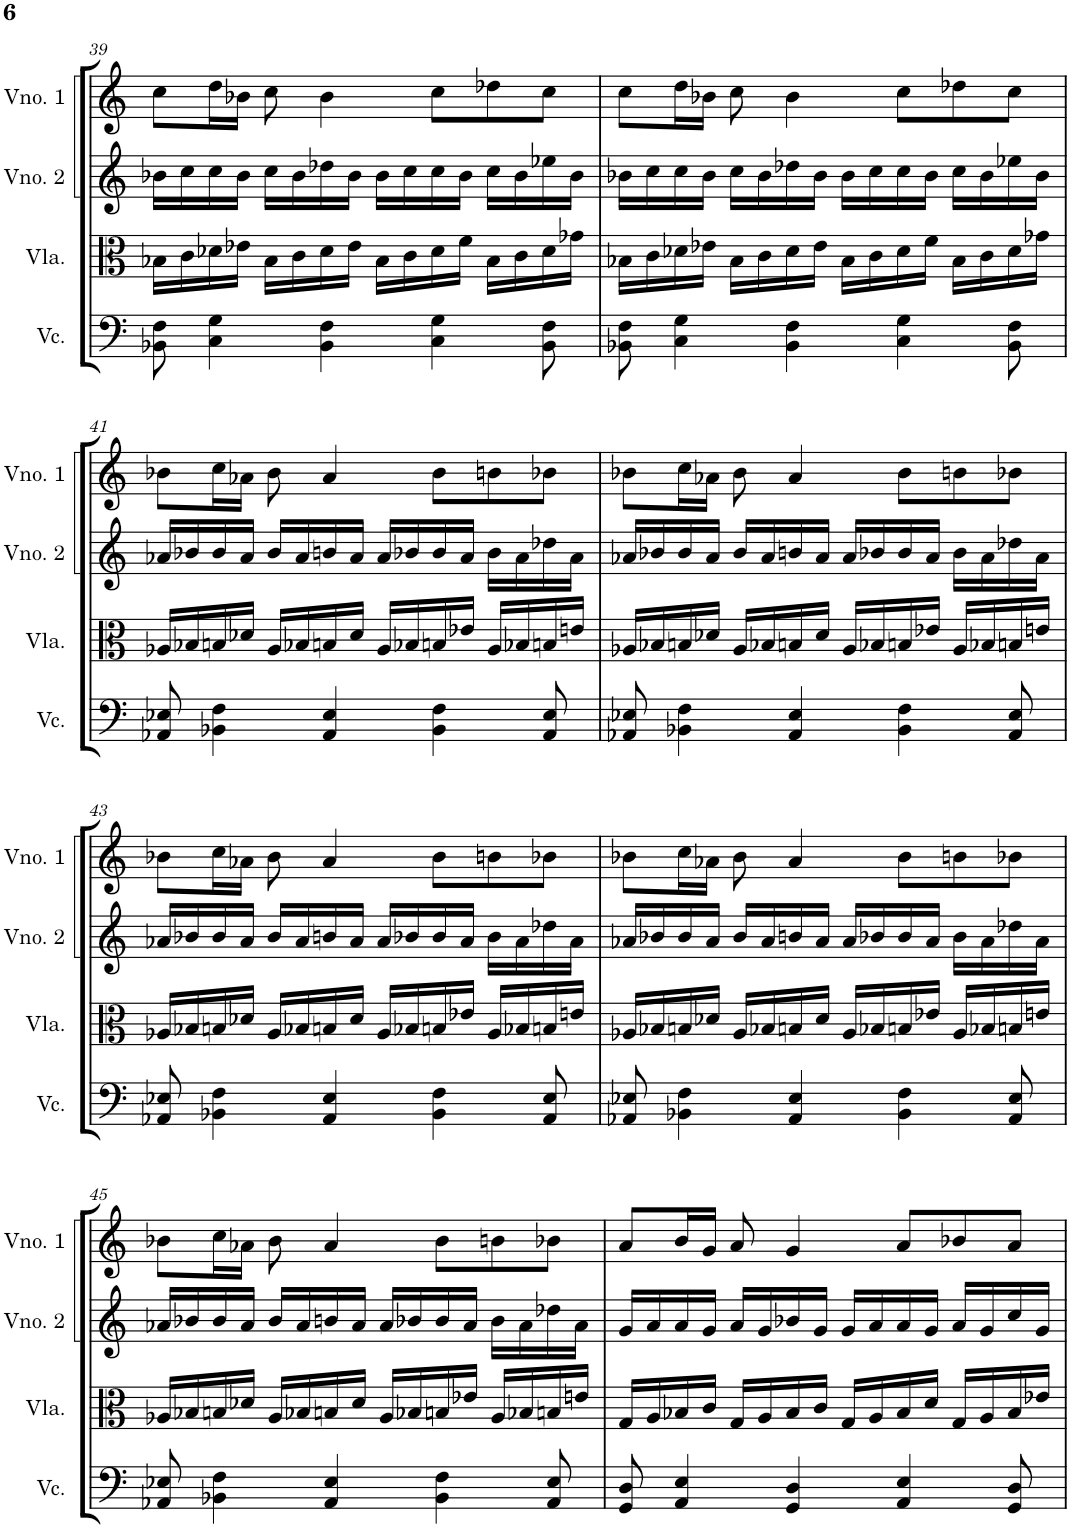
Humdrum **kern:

**kern	**kern	**kern	**kern
*part4	*part3	*part2	*part1
*staff4	*staff3	*staff2	*staff1
*I"Violoncelo	*I"Viola	*I"Violino 2	*I"Violino 1
*I'Vc.	*I'Vla.	*I'Vno. 2	*I'Vno. 1
!!LO:PB:g=z
*clefF4	*clefC3	*clefG2	*clefG2
*k[]	*k[]	*k[]	*k[]
*M4/4	*M4/4	*M4/4	*M4/4
=39	=39	=39	=39
8BB-X\ 8F\	16B-X\LL	16b-X\LL	8cc\L
.	16c\	16cc\	.
4C\ 4G\	16d-X\	16cc\	16dd\L
.	16e-X\JJ	16b-\JJ	16b-X\JJ
.	16B-\LL	16cc\LL	8cc\
.	16c\	16b-\	.
4BB-\ 4F\	16d-\	16dd-X\	4b-\
.	16e-\JJ	16b-\JJ	.
.	16B-\LL	16b-\LL	.
.	16c\	16cc\	.
4C\ 4G\	16d-\	16cc\	8cc\L
.	16f\JJ	16b-\JJ	.
.	16B-\LL	16cc\LL	8dd-X\
.	16c\	16b-\	.
8BB-\ 8F\	16d-\	16ee-X\	8cc\J
.	16g-X\JJ	16b-\JJ	.
=40	=40	=40	=40
8BB-X\ 8F\	16B-X\LL	16b-X\LL	8cc\L
.	16c\	16cc\	.
4C\ 4G\	16d-X\	16cc\	16dd\L
.	16e-X\JJ	16b-\JJ	16b-X\JJ
.	16B-\LL	16cc\LL	8cc\
.	16c\	16b-\	.
4BB-\ 4F\	16d-\	16dd-X\	4b-\
.	16e-\JJ	16b-\JJ	.
.	16B-\LL	16b-\LL	.
.	16c\	16cc\	.
4C\ 4G\	16d-\	16cc\	8cc\L
.	16f\JJ	16b-\JJ	.
.	16B-\LL	16cc\LL	8dd-X\
.	16c\	16b-\	.
8BB-\ 8F\	16d-\	16ee-X\	8cc\J
.	16g-X\JJ	16b-\JJ	.
!!LO:LB:g=z
=41	=41	=41	=41
8AA-X/ 8E-X/	16A-X/LL	16a-X/LL	8b-X\L
.	16B-X/	16b-X/	.
4BB-X\ 4F\	16Bn/	16b-/	16cc\L
.	16d-X/JJ	16a-/JJ	16a-X\JJ
.	16A-/LL	16b-/LL	8b-\
.	16B-X/	16a-/	.
4AA-/ 4E-/	16Bn/	16bn/	4a-/
.	16d-/JJ	16a-/JJ	.
.	16A-/LL	16a-/LL	.
.	16B-X/	16b-X/	.
4BB-\ 4F\	16Bn/	16b-/	8b-\L
.	16e-X/JJ	16a-/JJ	.
.	16A-/LL	16b-\LL	8bn\
.	16B-X/	16a-\	.
8AA-/ 8E-/	16Bn/	16dd-X\	8b-X\J
.	16en/JJ	16a-\JJ	.
=42	=42	=42	=42
8AA-X/ 8E-X/	16A-X/LL	16a-X/LL	8b-X\L
.	16B-X/	16b-X/	.
4BB-X\ 4F\	16Bn/	16b-/	16cc\L
.	16d-X/JJ	16a-/JJ	16a-X\JJ
.	16A-/LL	16b-/LL	8b-\
.	16B-X/	16a-/	.
4AA-/ 4E-/	16Bn/	16bn/	4a-/
.	16d-/JJ	16a-/JJ	.
.	16A-/LL	16a-/LL	.
.	16B-X/	16b-X/	.
4BB-\ 4F\	16Bn/	16b-/	8b-\L
.	16e-X/JJ	16a-/JJ	.
.	16A-/LL	16b-\LL	8bn\
.	16B-X/	16a-\	.
8AA-/ 8E-/	16Bn/	16dd-X\	8b-X\J
.	16en/JJ	16a-\JJ	.
!!LO:LB:g=z
=43	=43	=43	=43
8AA-X/ 8E-X/	16A-X/LL	16a-X/LL	8b-X\L
.	16B-X/	16b-X/	.
4BB-X\ 4F\	16Bn/	16b-/	16cc\L
.	16d-X/JJ	16a-/JJ	16a-X\JJ
.	16A-/LL	16b-/LL	8b-\
.	16B-X/	16a-/	.
4AA-/ 4E-/	16Bn/	16bn/	4a-/
.	16d-/JJ	16a-/JJ	.
.	16A-/LL	16a-/LL	.
.	16B-X/	16b-X/	.
4BB-\ 4F\	16Bn/	16b-/	8b-\L
.	16e-X/JJ	16a-/JJ	.
.	16A-/LL	16b-\LL	8bn\
.	16B-X/	16a-\	.
8AA-/ 8E-/	16Bn/	16dd-X\	8b-X\J
.	16en/JJ	16a-\JJ	.
=44	=44	=44	=44
8AA-X/ 8E-X/	16A-X/LL	16a-X/LL	8b-X\L
.	16B-X/	16b-X/	.
4BB-X\ 4F\	16Bn/	16b-/	16cc\L
.	16d-X/JJ	16a-/JJ	16a-X\JJ
.	16A-/LL	16b-/LL	8b-\
.	16B-X/	16a-/	.
4AA-/ 4E-/	16Bn/	16bn/	4a-/
.	16d-/JJ	16a-/JJ	.
.	16A-/LL	16a-/LL	.
.	16B-X/	16b-X/	.
4BB-\ 4F\	16Bn/	16b-/	8b-\L
.	16e-X/JJ	16a-/JJ	.
.	16A-/LL	16b-\LL	8bn\
.	16B-X/	16a-\	.
8AA-/ 8E-/	16Bn/	16dd-X\	8b-X\J
.	16en/JJ	16a-\JJ	.
!!LO:LB:g=z
=45	=45	=45	=45
8AA-X/ 8E-X/	16A-X/LL	16a-X/LL	8b-X\L
.	16B-X/	16b-X/	.
4BB-X\ 4F\	16Bn/	16b-/	16cc\L
.	16d-X/JJ	16a-/JJ	16a-X\JJ
.	16A-/LL	16b-/LL	8b-\
.	16B-X/	16a-/	.
4AA-/ 4E-/	16Bn/	16bn/	4a-/
.	16d-/JJ	16a-/JJ	.
.	16A-/LL	16a-/LL	.
.	16B-X/	16b-X/	.
4BB-\ 4F\	16Bn/	16b-/	8b-\L
.	16e-X/JJ	16a-/JJ	.
.	16A-/LL	16b-\LL	8bn\
.	16B-X/	16a-\	.
8AA-/ 8E-/	16Bn/	16dd-X\	8b-X\J
.	16en/JJ	16a-\JJ	.
=46	=46	=46	=46
8GG/ 8D/	16G/LL	16g/LL	8a/L
.	16A/	16a/	.
4AA/ 4E/	16B-X/	16a/	16b/L
.	16c/JJ	16g/JJ	16g/JJ
.	16G/LL	16a/LL	8a/
.	16A/	16g/	.
4GG/ 4D/	16B-/	16b-X/	4g/
.	16c/JJ	16g/JJ	.
.	16G/LL	16g/LL	.
.	16A/	16a/	.
4AA/ 4E/	16B-/	16a/	8a/L
.	16d/JJ	16g/JJ	.
.	16G/LL	16a/LL	8b-X/
.	16A/	16g/	.
8GG/ 8D/	16B-/	16cc/	8a/J
.	16e-X/JJ	16g/JJ	.
=	=	=	=
*-	*-	*-	*-
